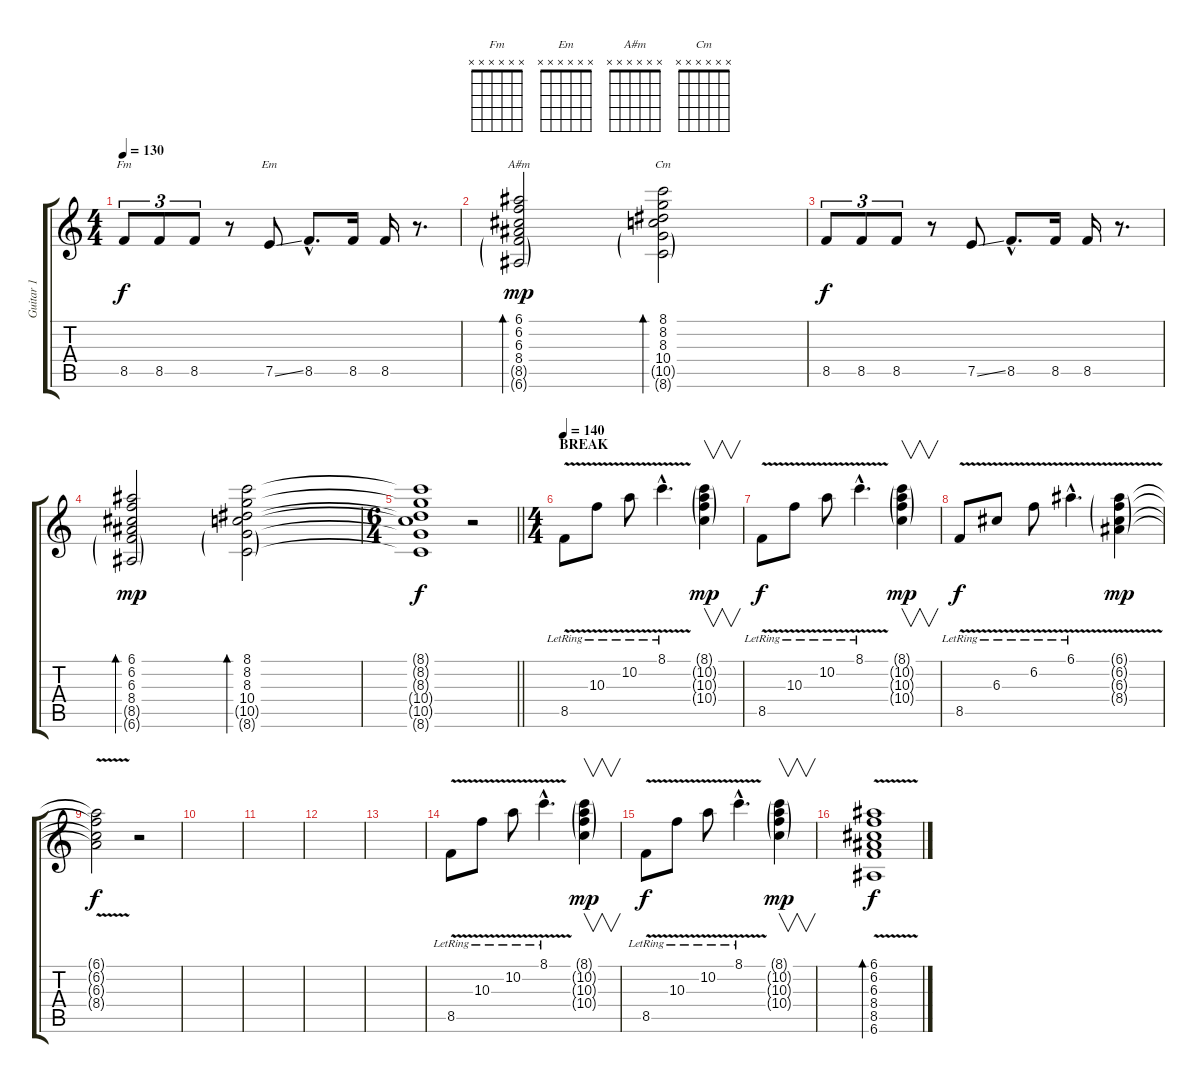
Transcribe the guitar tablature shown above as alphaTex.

\track ("Guitar 1" "Guitar 1") {instrument electricguitarmuted}
\staff {score tabs}
\tuning (E4 B3 G3 D3 A2 E2) {hide}
\chord ("Fm" x x x x x x)
\chord ("Em" x x x x x x)
\chord ("A#m" x x x x x x)
\chord ("Cm" x x x x x x)
\ts (4 4)
\tempo 130
\clef g2
\ks c
8.5.8{tu (3 2) ch "Fm" dy f} 8.5.8{tu (3 2)} 8.5.8{tu (3 2)} r.8 7.5{ss}.8{ch "Em"} 8.5{hac}.8{d} 8.5.16 8.5.16 r.8{d} |
(6.1 6.2 6.3 8.4 8.5{g} 6.6{g}).2{bd 120 ch "A#m" dy mp instrument electricguitarjazz} (8.1 8.2 8.3 10.4 10.5{g} 8.6{g}).2{bd 120 ch "Cm"} |
8.5.8{tu (3 2) dy f instrument electricguitarmuted} 8.5.8{tu (3 2)} 8.5.8{tu (3 2)} r.8 7.5{ss}.8 8.5{hac}.8{d} 8.5.16 8.5.16 r.8{d} |
(6.1 6.2 6.3 8.4 8.5{g} 6.6{g}).2{bd 120 dy mp instrument electricguitarjazz} (8.1 8.2 8.3 10.4 10.5{g} 8.6{g}).2{bd 120} |
\ts (6 4)
\barLineRight lightlight
(8.1{t} 8.2{t} 8.3{t} 10.4{t} 10.5{t} 8.6{t}).1{dy f} r.2 |
\ts (4 4)
\section ("" "BREAK")
\tempo 140
8.5{v lr}.8{instrument electricguitarjazz} 10.3{v lr}.8 10.2{v lr}.8 8.1{v hac lr}.4{d} (8.1{g} 10.2{g} 10.3{g} 10.4{g}).4{v dy mp} |
8.5{v lr}.8{dy f} 10.3{v lr}.8 10.2{v lr}.8 8.1{v hac lr}.4{d} (8.1{g} 10.2{g} 10.3{g} 10.4{g}).4{v dy mp} |
8.5{v lr}.8{dy f} 6.3{v lr}.8 6.2{v lr}.8 6.1{v hac lr}.4{d} (6.1{v g} 6.2{v g} 6.3{v g} 8.4{v g}).4{dy mp} |
(6.1{t} 6.2{t} 6.3{t} 8.4{t}).2{dy f} r.2 |
|
|
|
|
8.5{v lr}.8 10.3{v lr}.8 10.2{v lr}.8 8.1{v hac lr}.4{d} (8.1{g} 10.2{g} 10.3{g} 10.4{g}).4{v dy mp} |
8.5{v lr}.8{dy f} 10.3{v lr}.8 10.2{v lr}.8 8.1{v hac lr}.4{d} (8.1{g} 10.2{g} 10.3{g} 10.4{g}).4{v dy mp} |
(6.1{v} 6.2{v} 6.3{v} 8.4{v} 8.5{v} 6.6{v}).1{bd 240 dy f}
